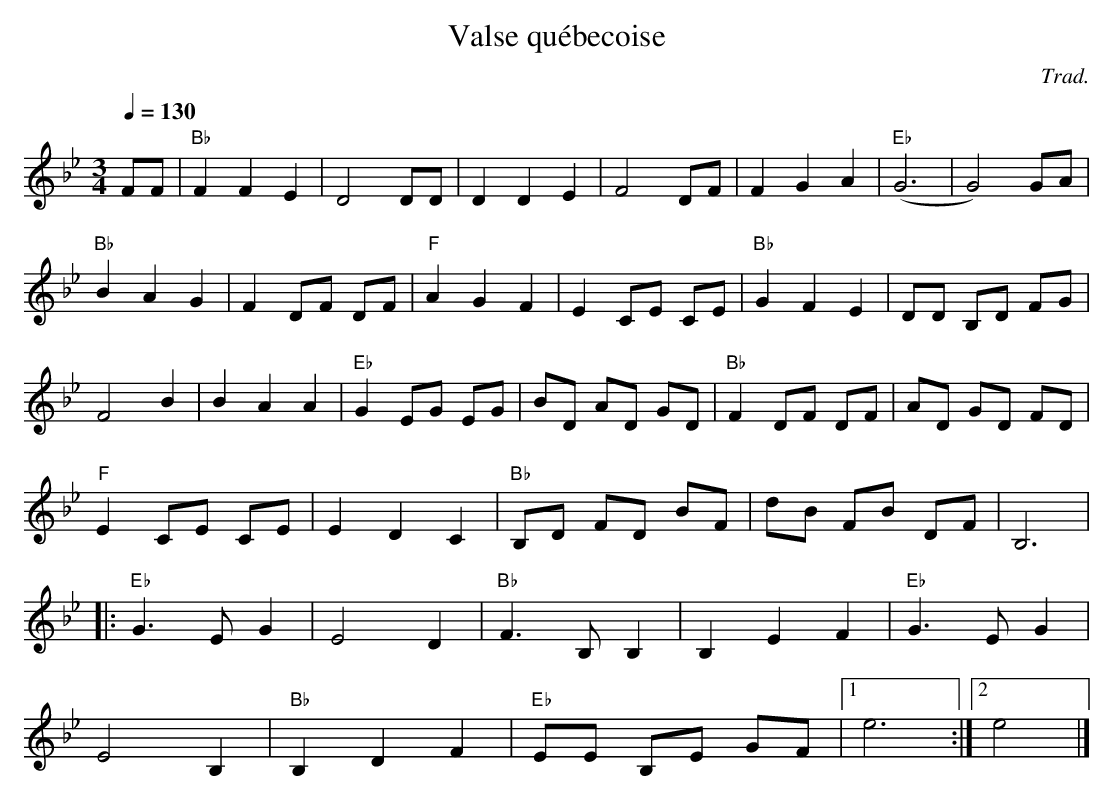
X:1
T:Valse québecoise
C:Trad.
M:3/4
L:1/8
Q:1/4=130
K:Bbmaj
FF | "Bb"F2 F2 E2 | D4 DD | D2 D2 E2 | F4 DF | F2 G2 A2 | "Eb"(G6 | G4) GA |
"Bb"B2 A2 G2 | F2 DF DF | "F"A2 G2 F2 | E2 CE CE | "Bb"G2 F2 E2 | DD B,D FG |
F4 B2 | B2 A2 A2 | "Eb"G2 EG EG | BD AD GD | "Bb"F2 DF DF | AD GD FD |
"F"E2 CE CE | E2 D2 C2 | "Bb"B,D FD BF | dB FB DF | B,6 |
|: "Eb"G3E G2 | E4 D2 | "Bb"F3B, B,2 | B,2 E2 F2 | "Eb"G3E G2 |
E4 B,2 | "Bb"B,2 D2 F2 | "Eb"EE B,E GF |1 e6 :|2 e4 |]
